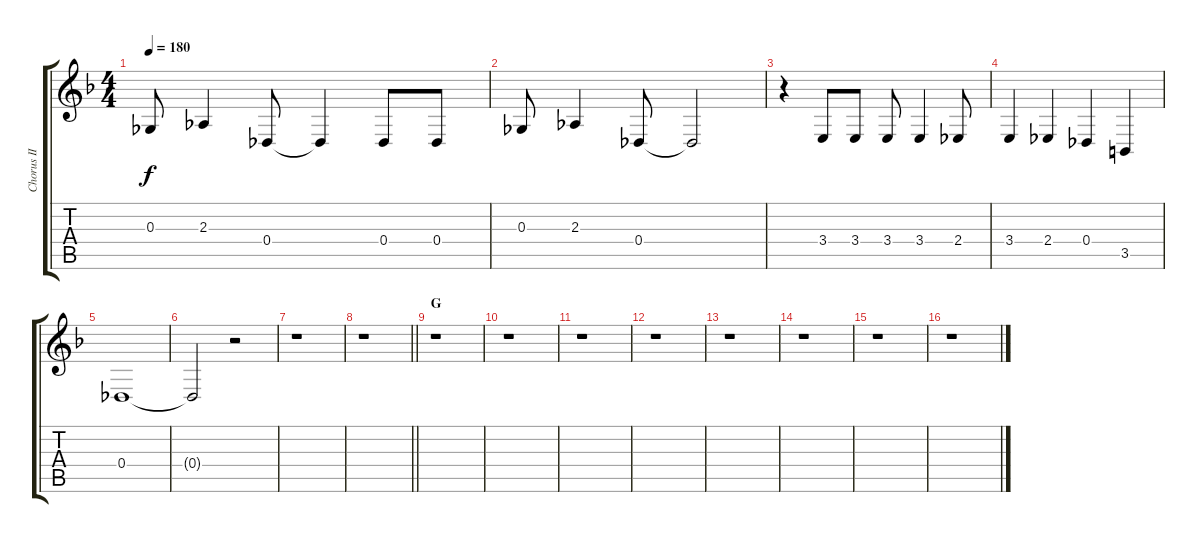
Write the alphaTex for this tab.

\track ("Chorus II" "Chorus II") {instrument voiceoohs}
\staff {score tabs}
\tuning (Eb4 Bb3 Gb3 Db3 Ab2 Eb2) {hide}
\ts (4 4)
\tempo 180
\clef g2
\ks f
0.3.8{dy f} 2.3.4 0.4.8 0.4{t}.4 0.4.8 0.4.8 |
0.3.8 2.3.4 0.4.8 0.4{t}.2 |
r.4 3.4.8 3.4.8 3.4.8 3.4.4 2.4.8 |
3.4.4 2.4.4 0.4.4 3.5.4 |
0.4.1 |
0.4{t}.2 r.2 |
r.1 |
\barLineRight lightlight
r.1 |
\section ("" "G")
r.1 |
r.1 |
r.1 |
r.1 |
r.1 |
r.1 |
r.1 |
r.1
